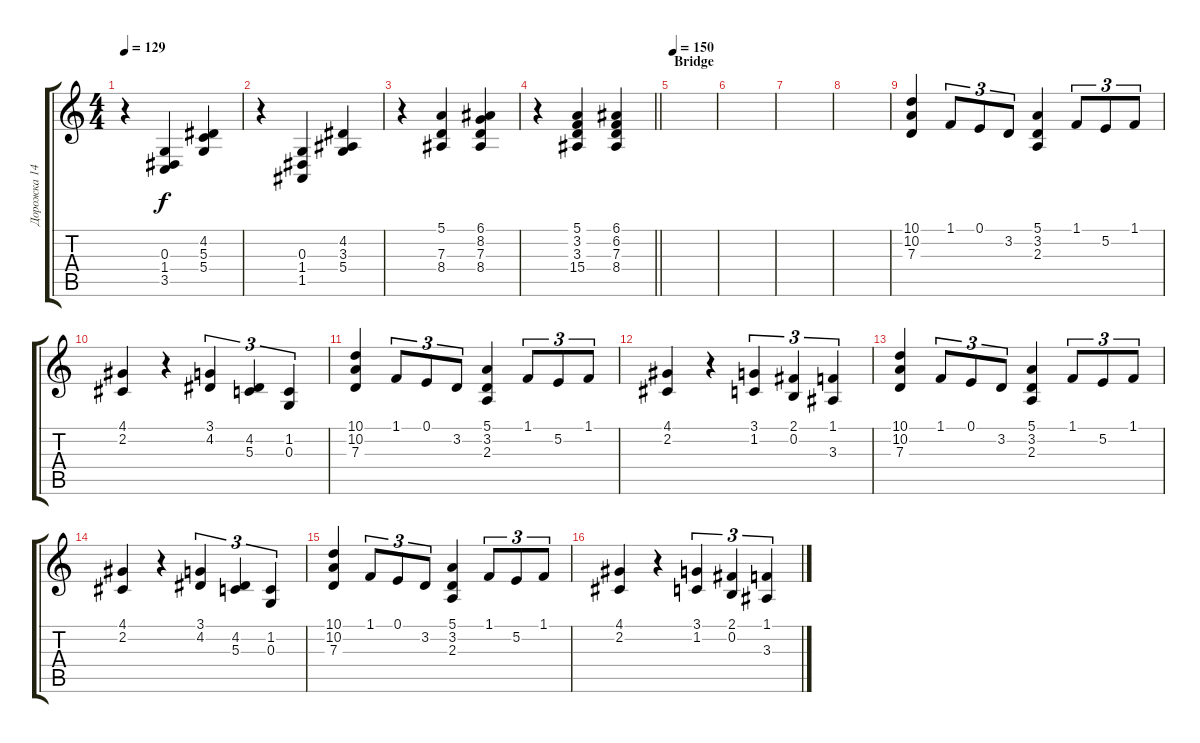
\track ("Дорожка 14" "Дорожка 14") {instrument trumpet}
\staff {score tabs}
\tuning (E4 B3 G3 D3 A2 E2) {hide}
\ts (4 4)
\tempo 129
\clef g2
\ks c
r.4{dy f} (0.3 1.4 3.5).4 (4.2 5.3 5.4).4 |
r.4 (0.3 1.4 1.5).4 (4.2 3.3 5.4).4 |
r.4 (5.1 7.3 8.4).4 (6.1 8.2 7.3 8.4).4 |
\barLineRight lightlight
r.4 (5.1 3.2 3.3 15.4).4 (6.1 6.2 7.3 8.4).4 |
\section ("" "Bridge")
\tempo 140
\tempo 150
|
|
|
|
(10.1 10.2 7.3).4 1.1.8{tu (3 2)} 0.1.8{tu (3 2)} 3.2.8{tu (3 2)} (5.1 3.2 2.3).4 1.1.8{tu (3 2)} 5.2.8{tu (3 2)} 1.1.8{tu (3 2)} |
(4.1 2.2).4 r.4 (3.1 4.2).4{tu (3 2)} (4.2 5.3).4{tu (3 2)} (1.2 0.3).4{tu (3 2)} |
(10.1 10.2 7.3).4 1.1.8{tu (3 2)} 0.1.8{tu (3 2)} 3.2.8{tu (3 2)} (5.1 3.2 2.3).4 1.1.8{tu (3 2)} 5.2.8{tu (3 2)} 1.1.8{tu (3 2)} |
(4.1 2.2).4 r.4 (3.1 1.2).4{tu (3 2)} (2.1 0.2).4{tu (3 2)} (1.1 3.3).4{tu (3 2)} |
(10.1 10.2 7.3).4 1.1.8{tu (3 2)} 0.1.8{tu (3 2)} 3.2.8{tu (3 2)} (5.1 3.2 2.3).4 1.1.8{tu (3 2)} 5.2.8{tu (3 2)} 1.1.8{tu (3 2)} |
(4.1 2.2).4 r.4 (3.1 4.2).4{tu (3 2)} (4.2 5.3).4{tu (3 2)} (1.2 0.3).4{tu (3 2)} |
(10.1 10.2 7.3).4 1.1.8{tu (3 2)} 0.1.8{tu (3 2)} 3.2.8{tu (3 2)} (5.1 3.2 2.3).4 1.1.8{tu (3 2)} 5.2.8{tu (3 2)} 1.1.8{tu (3 2)} |
(4.1 2.2).4 r.4 (3.1 1.2).4{tu (3 2)} (2.1 0.2).4{tu (3 2)} (1.1 3.3).4{tu (3 2)}
